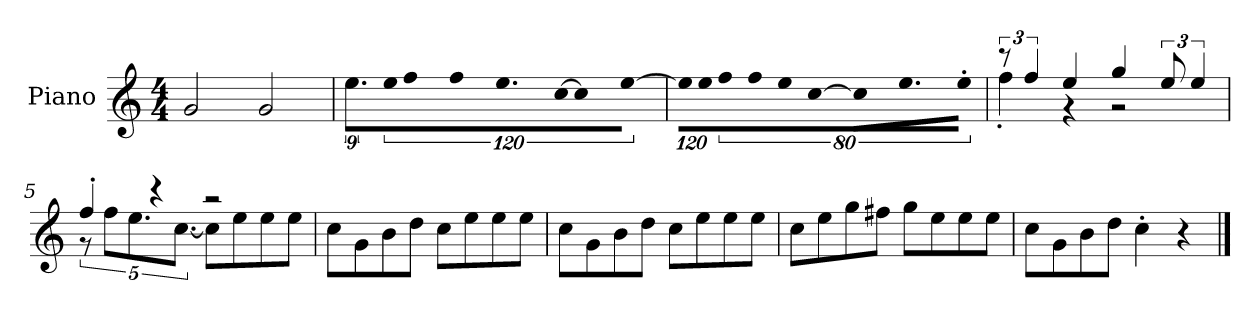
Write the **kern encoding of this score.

**kern
*part1
*staff1
*I"Piano
*I'P-no
*clefG2
*k[]
*M4/4
*MM90
=1
2g/
2g/
=2
9.ee\L
!LO:N:vis=16
1920%107ee\K
!LO:N:vis=8
640%71ff\
!LO:N:vis=8
640%71ff\
9.ee\
!LO:N:vis=16
[1920%107cc\Jk
!LO:N:vis=4
1920%427cc\]
!LO:N:vis=8
[640%71ee\
=3
!LO:N:vis=16
1920%107ee\LL]
!LO:N:vis=16
1920%107ee\J
!LO:N:vis=8
640%71ff\
!LO:N:vis=8
640%71ff\
!LO:N:vis=8
640%71ee\J
!LO:N:vis=4
[1920%427cc\
!LO:N:vis=16
1920%107cc\KL]
9.ee\
!LO:N:vis=8
640%71ee'\J
=4
*^
12r	4ff'\
6ff/	.
4ee/	4r
4gg/	2r
12ee/	.
6ee/	.
=5	=5
4ff'/	10r
.	10ff\L
.	10.ee\
4r	.
.	[10.cc\J
2r	8cc\L]
.	8ee\
.	8ee\
.	8ee\J
*v	*v
!!LO:LB:g=z
=6
8cc\L
8g\
8b\
8dd\J
8cc\L
8ee\
8ee\
8ee\J
=7
8cc\L
8g\
8b\
8dd\J
8cc\L
8ee\
8ee\
8ee\J
=8
8cc\L
8ee\
8gg\
8ff#X\J
8gg\L
8ee\
8ee\
8ee\J
=9
8cc\L
8g\
8b\
8dd\J
4cc'\
4r
==
*-
